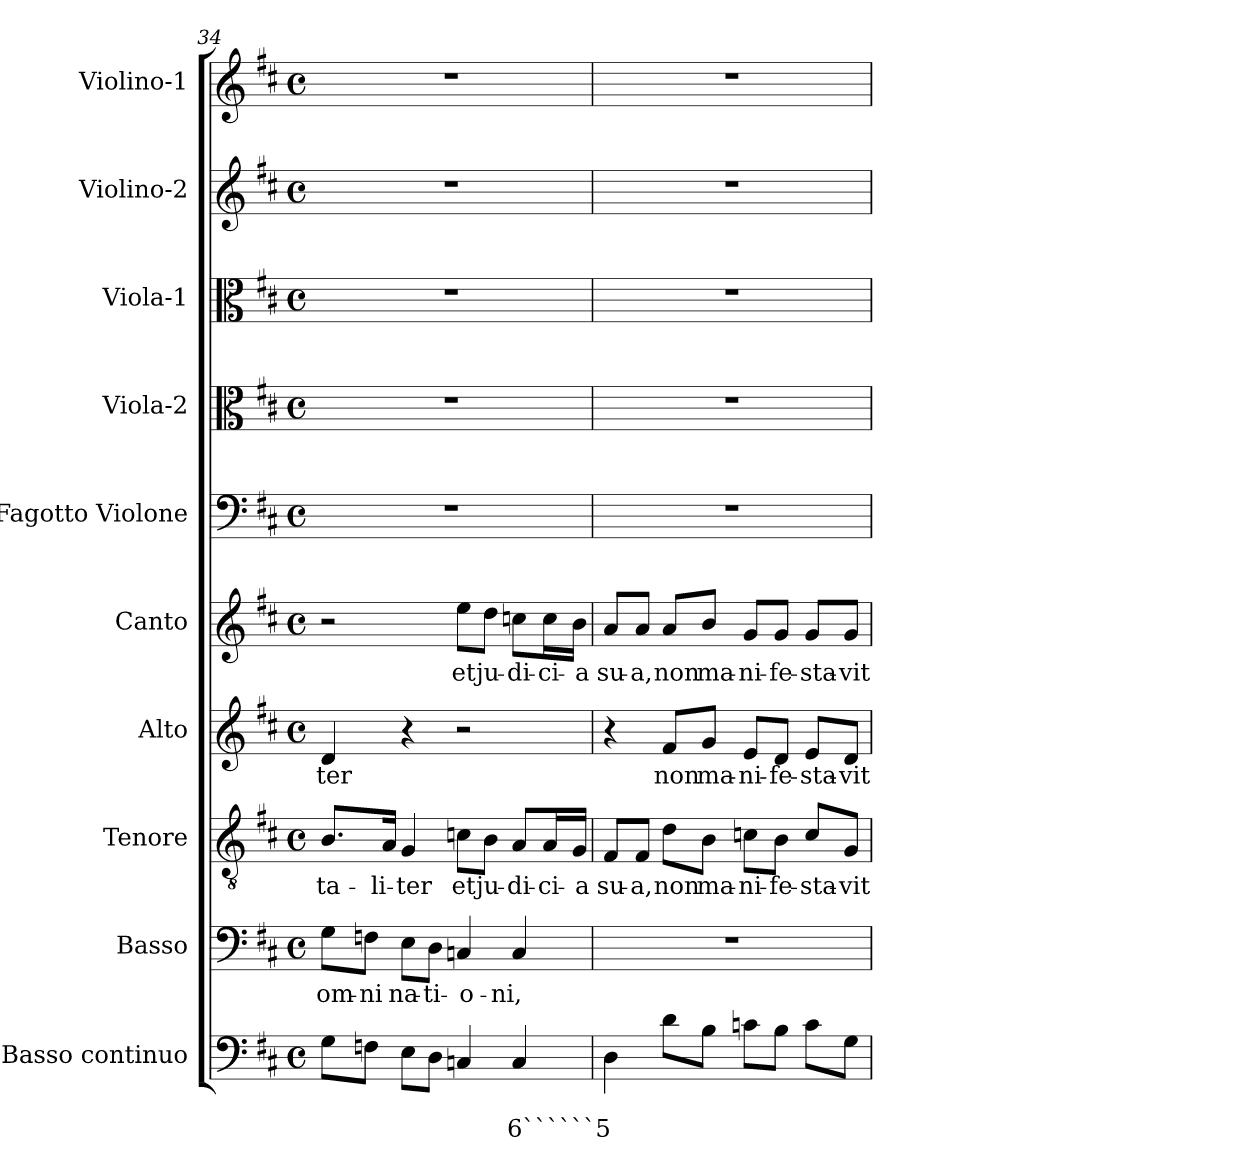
**kern	**text	**text	**kern	**text	**kern	**text	**kern	**text	**kern	**text	**kern	**kern	**kern	**kern	**kern
*part10	*part10	*part10	*part9	*part9	*part8	*part8	*part7	*part7	*part6	*part6	*part5	*part4	*part3	*part2	*part1
*staff10	*staff10	*staff10	*staff9	*staff9	*staff8	*staff8	*staff7	*staff7	*staff6	*staff6	*staff5	*staff4	*staff3	*staff2	*staff1
*I"Basso continuo	*	*	*I"Basso	*	*I"Tenore	*	*I"Alto	*	*I"Canto	*	*I"Fagotto Violone	*I"Viola-2	*I"Viola-1	*I"Violino-2	*I"Violino-1
*I'BC	*	*	*I'B	*	*I'T	*	*I'A	*	*I'C	*	*I'Fg	*I'Va2	*I'Va1	*I'Vi2	*I'Vi1
!!LO:LB:g=z
*clefF4	*	*	*clefF4	*	*clefGv2	*	*clefG2	*	*clefG2	*	*clefF4	*clefC3	*clefC3	*clefG2	*clefG2
*k[f#c#]	*	*	*k[f#c#]	*	*k[f#c#]	*	*k[f#c#]	*	*k[f#c#]	*	*k[f#c#]	*k[f#c#]	*k[f#c#]	*k[f#c#]	*k[f#c#]
*D:	*	*	*D:	*	*D:	*	*D:	*	*D:	*	*D:	*D:	*D:	*D:	*D:
*M4/4	*	*	*M4/4	*	*M4/4	*	*M4/4	*	*M4/4	*	*M4/4	*M4/4	*M4/4	*M4/4	*M4/4
*met(c)	*	*	*met(c)	*	*met(c)	*	*met(c)	*	*met(c)	*	*met(c)	*met(c)	*met(c)	*met(c)	*met(c)
=34	=34	=34	=34	=34	=34	=34	=34	=34	=34	=34	=34	=34	=34	=34	=34
!	!	!	!	!LO:LY:b	!	!	!	!	!	!	!	!	!	!	!
!	!	!	!	!	!	!LO:LY:b	!	!	!	!	!	!	!	!	!
!	!	!	!	!	!	!	!	!LO:LY:b	!	!	!	!	!	!	!
8G\L	.	.	8G\L	om-	8.B/L	ta-	4d/	-ter	2r	.	1r	1r	1r	1r	1r
!	!	!	!	!LO:LY:b	!	!	!	!	!	!	!	!	!	!	!
8Fn\J	.	.	8Fn\J	-ni	.	.	.	.	.	.	.	.	.	.	.
!	!	!	!	!	!	!LO:LY:b	!	!	!	!	!	!	!	!	!
.	.	.	.	.	16A/Jk	-li-	.	.	.	.	.	.	.	.	.
!	!	!	!	!LO:LY:b	!	!	!	!	!	!	!	!	!	!	!
!	!	!	!	!	!	!LO:LY:b	!	!	!	!	!	!	!	!	!
8E\L	.	.	8E\L	na-	4G/	-ter	4r	.	.	.	.	.	.	.	.
!	!	!	!	!LO:LY:b	!	!	!	!	!	!	!	!	!	!	!
8D\J	.	.	8D\J	-ti-	.	.	.	.	.	.	.	.	.	.	.
!	!	!	!	!LO:LY:b	!	!	!	!	!	!	!	!	!	!	!
!	!	!	!	!	!	!LO:LY:b	!	!	!	!	!	!	!	!	!
!	!	!	!	!	!	!	!	!	!	!LO:LY:b	!	!	!	!	!
4Cn/	.	.	4Cn/	-o-	8cn\L	et	2r	.	8ee\L	et	.	.	.	.	.
!	!	!	!	!	!	!LO:LY:b	!	!	!	!	!	!	!	!	!
!	!	!	!	!	!	!	!	!	!	!LO:LY:b	!	!	!	!	!
.	.	.	.	.	8B\J	ju-	.	.	8dd\J	ju-	.	.	.	.	.
!	!	!LO:LY:b	!	!	!	!	!	!	!	!	!	!	!	!	!
!	!	!	!	!LO:LY:b	!	!	!	!	!	!	!	!	!	!	!
!	!	!	!	!	!	!LO:LY:b	!	!	!	!	!	!	!	!	!
!	!	!	!	!	!	!	!	!	!	!LO:LY:b	!	!	!	!	!
4C/	.	6``````5	4C/	-ni,	8A/L	-di-	.	.	8ccn\L	-di-	.	.	.	.	.
!	!	!	!	!	!	!LO:LY:b	!	!	!	!	!	!	!	!	!
!	!	!	!	!	!	!	!	!	!	!LO:LY:b	!	!	!	!	!
.	.	.	.	.	16A/L	-ci-	.	.	16cc\L	-ci-	.	.	.	.	.
!	!	!	!	!	!	!LO:LY:b	!	!	!	!	!	!	!	!	!
!	!	!	!	!	!	!	!	!	!	!LO:LY:b	!	!	!	!	!
.	.	.	.	.	16G/JJ	-a	.	.	16b\JJ	-a	.	.	.	.	.
=35	=35	=35	=35	=35	=35	=35	=35	=35	=35	=35	=35	=35	=35	=35	=35
!	!	!	!	!	!	!LO:LY:b	!	!	!	!	!	!	!	!	!
!	!	!	!	!	!	!	!	!	!	!LO:LY:b	!	!	!	!	!
4D\	.	.	1r	.	8F#/L	su-	4r	.	8a/L	su-	1r	1r	1r	1r	1r
!	!	!	!	!	!	!LO:LY:b	!	!	!	!	!	!	!	!	!
!	!	!	!	!	!	!	!	!	!	!LO:LY:b	!	!	!	!	!
.	.	.	.	.	8F#/J	-a,	.	.	8a/J	-a,	.	.	.	.	.
!	!	!	!	!	!	!LO:LY:b	!	!	!	!	!	!	!	!	!
!	!	!	!	!	!	!	!	!LO:LY:b	!	!	!	!	!	!	!
!	!	!	!	!	!	!	!	!	!	!LO:LY:b	!	!	!	!	!
8d\L	.	.	.	.	8d\L	non	8f#/L	non	8a/L	non	.	.	.	.	.
!	!	!	!	!	!	!LO:LY:b	!	!	!	!	!	!	!	!	!
!	!	!	!	!	!	!	!	!LO:LY:b	!	!	!	!	!	!	!
!	!	!	!	!	!	!	!	!	!	!LO:LY:b	!	!	!	!	!
8B\J	.	.	.	.	8B\J	ma-	8g/J	ma-	8b/J	ma-	.	.	.	.	.
!	!	!	!	!	!	!LO:LY:b	!	!	!	!	!	!	!	!	!
!	!	!	!	!	!	!	!	!LO:LY:b	!	!	!	!	!	!	!
!	!	!	!	!	!	!	!	!	!	!LO:LY:b	!	!	!	!	!
8cn\L	.	.	.	.	8cn\L	-ni-	8e/L	-ni-	8g/L	-ni-	.	.	.	.	.
!	!	!	!	!	!	!LO:LY:b	!	!	!	!	!	!	!	!	!
!	!	!	!	!	!	!	!	!LO:LY:b	!	!	!	!	!	!	!
!	!	!	!	!	!	!	!	!	!	!LO:LY:b	!	!	!	!	!
8B\J	.	.	.	.	8B\J	-fe-	8d/J	-fe-	8g/J	-fe-	.	.	.	.	.
!	!	!	!	!	!	!LO:LY:b	!	!	!	!	!	!	!	!	!
!	!	!	!	!	!	!	!	!LO:LY:b	!	!	!	!	!	!	!
!	!	!	!	!	!	!	!	!	!	!LO:LY:b	!	!	!	!	!
8c\L	.	.	.	.	8c/L	-sta-	8e/L	-sta-	8g/L	-sta-	.	.	.	.	.
!	!	!	!	!	!	!LO:LY:b	!	!	!	!	!	!	!	!	!
!	!	!	!	!	!	!	!	!LO:LY:b	!	!	!	!	!	!	!
!	!	!	!	!	!	!	!	!	!	!LO:LY:b	!	!	!	!	!
8G\J	.	.	.	.	8G/J	-vit	8d/J	-vit	8g/J	-vit	.	.	.	.	.
=	=	=	=	=	=	=	=	=	=	=	=	=	=	=	=
*-	*-	*-	*-	*-	*-	*-	*-	*-	*-	*-	*-	*-	*-	*-	*-
